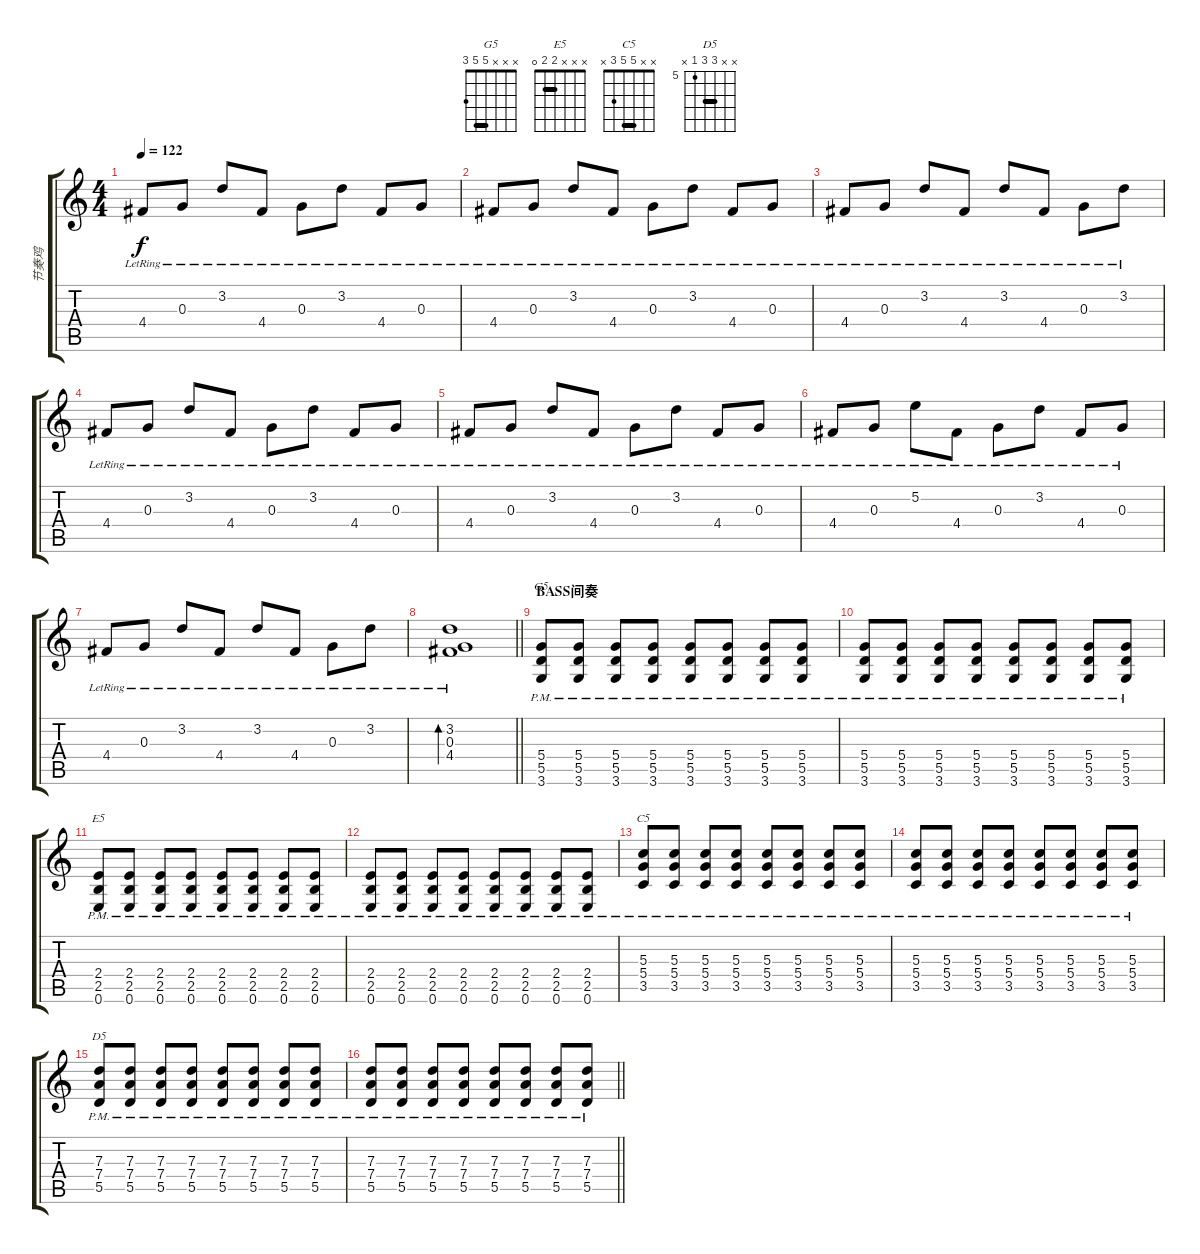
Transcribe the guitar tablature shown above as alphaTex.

\track ("节奏鸡" "节奏鸡") {instrument electricguitarclean}
\staff {score tabs}
\tuning (E4 B3 G3 D3 A2 E2) {hide}
\chord ("G5" x x x 5 5 3) {barre 5}
\chord ("E5" x x x 2 2 0) {barre 2}
\chord ("C5" x x 5 5 3 x) {barre 5}
\chord ("D5" x x 7 7 5 x) {firstfret 5 barre 7}
\ts (4 4)
\tempo 122
\clef g2
\ks c
4.4{lr}.8{dy f} 0.3{lr}.8 3.2{lr}.8 4.4{lr}.8 0.3{lr}.8 3.2{lr}.8 4.4{lr}.8 0.3{lr}.8 |
4.4{lr}.8 0.3{lr}.8 3.2{lr}.8 4.4{lr}.8 0.3{lr}.8 3.2{lr}.8 4.4{lr}.8 0.3{lr}.8 |
4.4{lr}.8 0.3{lr}.8 3.2{lr}.8 4.4{lr}.8 3.2{lr}.8 4.4{lr}.8 0.3{lr}.8 3.2{lr}.8 |
4.4{lr}.8 0.3{lr}.8 3.2{lr}.8 4.4{lr}.8 0.3{lr}.8 3.2{lr}.8 4.4{lr}.8 0.3{lr}.8 |
4.4{lr}.8 0.3{lr}.8 3.2{lr}.8 4.4{lr}.8 0.3{lr}.8 3.2{lr}.8 4.4{lr}.8 0.3{lr}.8 |
4.4{lr}.8 0.3{lr}.8 5.2{lr}.8 4.4{lr}.8 0.3{lr}.8 3.2{lr}.8 4.4{lr}.8 0.3{lr}.8 |
4.4{lr}.8 0.3{lr}.8 3.2{lr}.8 4.4{lr}.8 3.2{lr}.8 4.4{lr}.8 0.3{lr}.8 3.2{lr}.8 |
\barLineRight lightlight
(3.2{lr} 0.3{lr} 4.4{lr}).1{bd 240} |
\section ("" "BASS间奏")
(5.4{pm} 5.5{pm} 3.6{pm}).8{ch "G5"} (5.4{pm} 5.5{pm} 3.6{pm}).8 (5.4{pm} 5.5{pm} 3.6{pm}).8 (5.4{pm} 5.5{pm} 3.6{pm}).8 (5.4{pm} 5.5{pm} 3.6{pm}).8 (5.4{pm} 5.5{pm} 3.6{pm}).8 (5.4{pm} 5.5{pm} 3.6{pm}).8 (5.4{pm} 5.5{pm} 3.6{pm}).8 |
(5.4{pm} 5.5{pm} 3.6{pm}).8 (5.4{pm} 5.5{pm} 3.6{pm}).8 (5.4{pm} 5.5{pm} 3.6{pm}).8 (5.4{pm} 5.5{pm} 3.6{pm}).8 (5.4{pm} 5.5{pm} 3.6{pm}).8 (5.4{pm} 5.5{pm} 3.6{pm}).8 (5.4{pm} 5.5{pm} 3.6{pm}).8 (5.4{pm} 5.5{pm} 3.6{pm}).8 |
(2.4{pm} 2.5{pm} 0.6{pm}).8{ch "E5"} (2.4{pm} 2.5{pm} 0.6{pm}).8 (2.4{pm} 2.5{pm} 0.6{pm}).8 (2.4{pm} 2.5{pm} 0.6{pm}).8 (2.4{pm} 2.5{pm} 0.6{pm}).8 (2.4{pm} 2.5{pm} 0.6{pm}).8 (2.4{pm} 2.5{pm} 0.6{pm}).8 (2.4{pm} 2.5{pm} 0.6{pm}).8 |
(2.4{pm} 2.5{pm} 0.6{pm}).8 (2.4{pm} 2.5{pm} 0.6{pm}).8 (2.4{pm} 2.5{pm} 0.6{pm}).8 (2.4{pm} 2.5{pm} 0.6{pm}).8 (2.4{pm} 2.5{pm} 0.6{pm}).8 (2.4{pm} 2.5{pm} 0.6{pm}).8 (2.4{pm} 2.5{pm} 0.6{pm}).8 (2.4{pm} 2.5{pm} 0.6{pm}).8 |
(5.3{pm} 5.4{pm} 3.5{pm}).8{ch "C5"} (5.3{pm} 5.4{pm} 3.5{pm}).8 (5.3{pm} 5.4{pm} 3.5{pm}).8 (5.3{pm} 5.4{pm} 3.5{pm}).8 (5.3{pm} 5.4{pm} 3.5{pm}).8 (5.3{pm} 5.4{pm} 3.5{pm}).8 (5.3{pm} 5.4{pm} 3.5{pm}).8 (5.3{pm} 5.4{pm} 3.5{pm}).8 |
(5.3{pm} 5.4{pm} 3.5{pm}).8 (5.3{pm} 5.4{pm} 3.5{pm}).8 (5.3{pm} 5.4{pm} 3.5{pm}).8 (5.3{pm} 5.4{pm} 3.5{pm}).8 (5.3{pm} 5.4{pm} 3.5{pm}).8 (5.3{pm} 5.4{pm} 3.5{pm}).8 (5.3{pm} 5.4{pm} 3.5{pm}).8 (5.3{pm} 5.4{pm} 3.5{pm}).8 |
(7.3{pm} 7.4{pm} 5.5{pm}).8{ch "D5"} (7.3{pm} 7.4{pm} 5.5{pm}).8 (7.3{pm} 7.4{pm} 5.5{pm}).8 (7.3{pm} 7.4{pm} 5.5{pm}).8 (7.3{pm} 7.4{pm} 5.5{pm}).8 (7.3{pm} 7.4{pm} 5.5{pm}).8 (7.3{pm} 7.4{pm} 5.5{pm}).8 (7.3{pm} 7.4{pm} 5.5{pm}).8 |
\barLineRight lightlight
(7.3{pm} 7.4{pm} 5.5{pm}).8 (7.3{pm} 7.4{pm} 5.5{pm}).8 (7.3{pm} 7.4{pm} 5.5{pm}).8 (7.3{pm} 7.4{pm} 5.5{pm}).8 (7.3{pm} 7.4{pm} 5.5{pm}).8 (7.3{pm} 7.4{pm} 5.5{pm}).8 (7.3{pm} 7.4{pm} 5.5{pm}).8 (7.3{pm} 7.4{pm} 5.5{pm}).8
